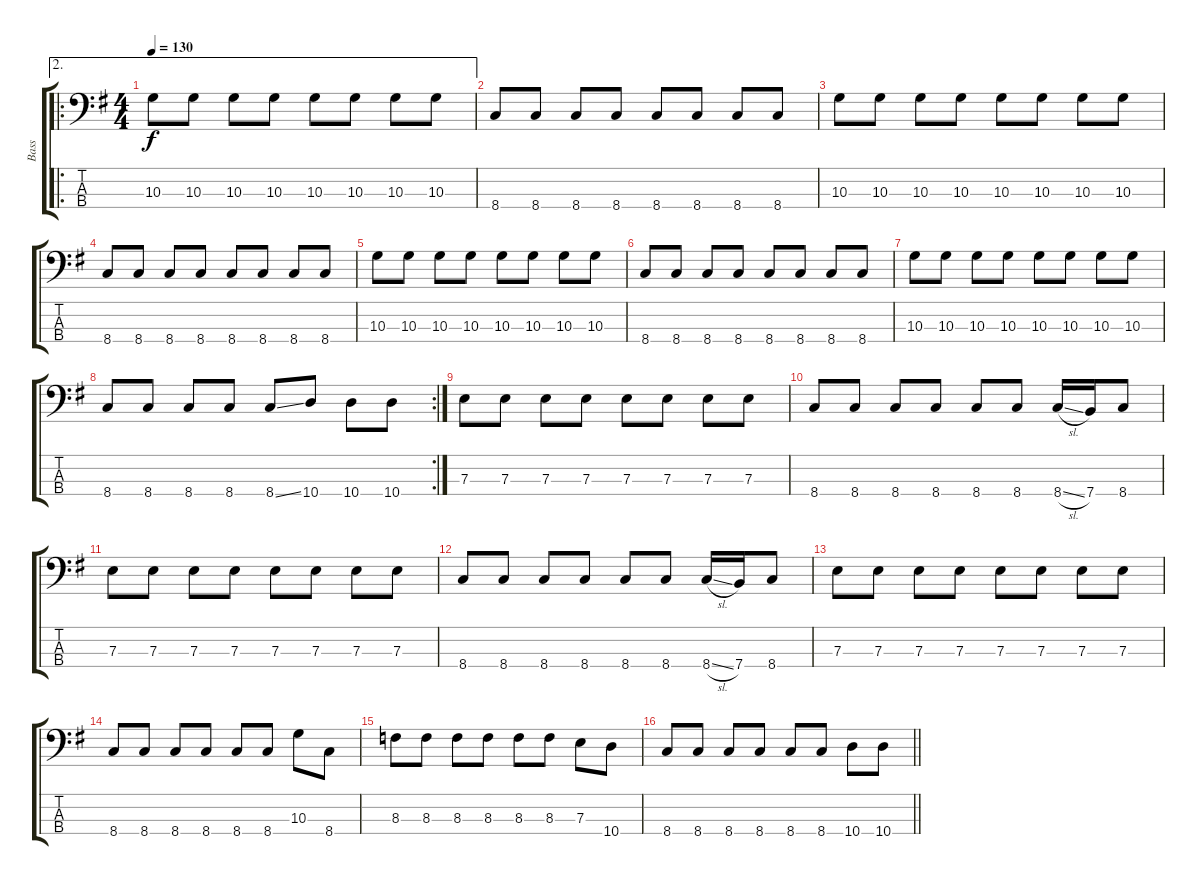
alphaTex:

\track ("Bass" "Bass") {instrument electricbasspick}
\staff {score tabs}
\tuning (G2 D2 A1 E1) {hide}
\ae 2
\ro
\ts (4 4)
\tempo 130
\clef f4
\ks g
10.3.8{dy f} 10.3.8 10.3.8 10.3.8 10.3.8 10.3.8 10.3.8 10.3.8 |
8.4.8 8.4.8 8.4.8 8.4.8 8.4.8 8.4.8 8.4.8 8.4.8 |
10.3.8 10.3.8 10.3.8 10.3.8 10.3.8 10.3.8 10.3.8 10.3.8 |
8.4.8 8.4.8 8.4.8 8.4.8 8.4.8 8.4.8 8.4.8 8.4.8 |
10.3.8 10.3.8 10.3.8 10.3.8 10.3.8 10.3.8 10.3.8 10.3.8 |
8.4.8 8.4.8 8.4.8 8.4.8 8.4.8 8.4.8 8.4.8 8.4.8 |
10.3.8 10.3.8 10.3.8 10.3.8 10.3.8 10.3.8 10.3.8 10.3.8 |
\rc 2
8.4.8 8.4.8 8.4.8 8.4.8 8.4{ss}.8 10.4.8 10.4.8 10.4.8 |
7.3.8 7.3.8 7.3.8 7.3.8 7.3.8 7.3.8 7.3.8 7.3.8 |
8.4.8 8.4.8 8.4.8 8.4.8 8.4.8 8.4.8 8.4{sl}.16 7.4.16 8.4.8 |
7.3.8 7.3.8 7.3.8 7.3.8 7.3.8 7.3.8 7.3.8 7.3.8 |
8.4.8 8.4.8 8.4.8 8.4.8 8.4.8 8.4.8 8.4{sl}.16 7.4.16 8.4.8 |
7.3.8 7.3.8 7.3.8 7.3.8 7.3.8 7.3.8 7.3.8 7.3.8 |
8.4.8 8.4.8 8.4.8 8.4.8 8.4.8 8.4.8 10.3.8 8.4.8 |
8.3.8 8.3.8 8.3.8 8.3.8 8.3.8 8.3.8 7.3.8 10.4.8 |
\barLineRight lightlight
8.4.8 8.4.8 8.4.8 8.4.8 8.4.8 8.4.8 10.4.8 10.4.8
